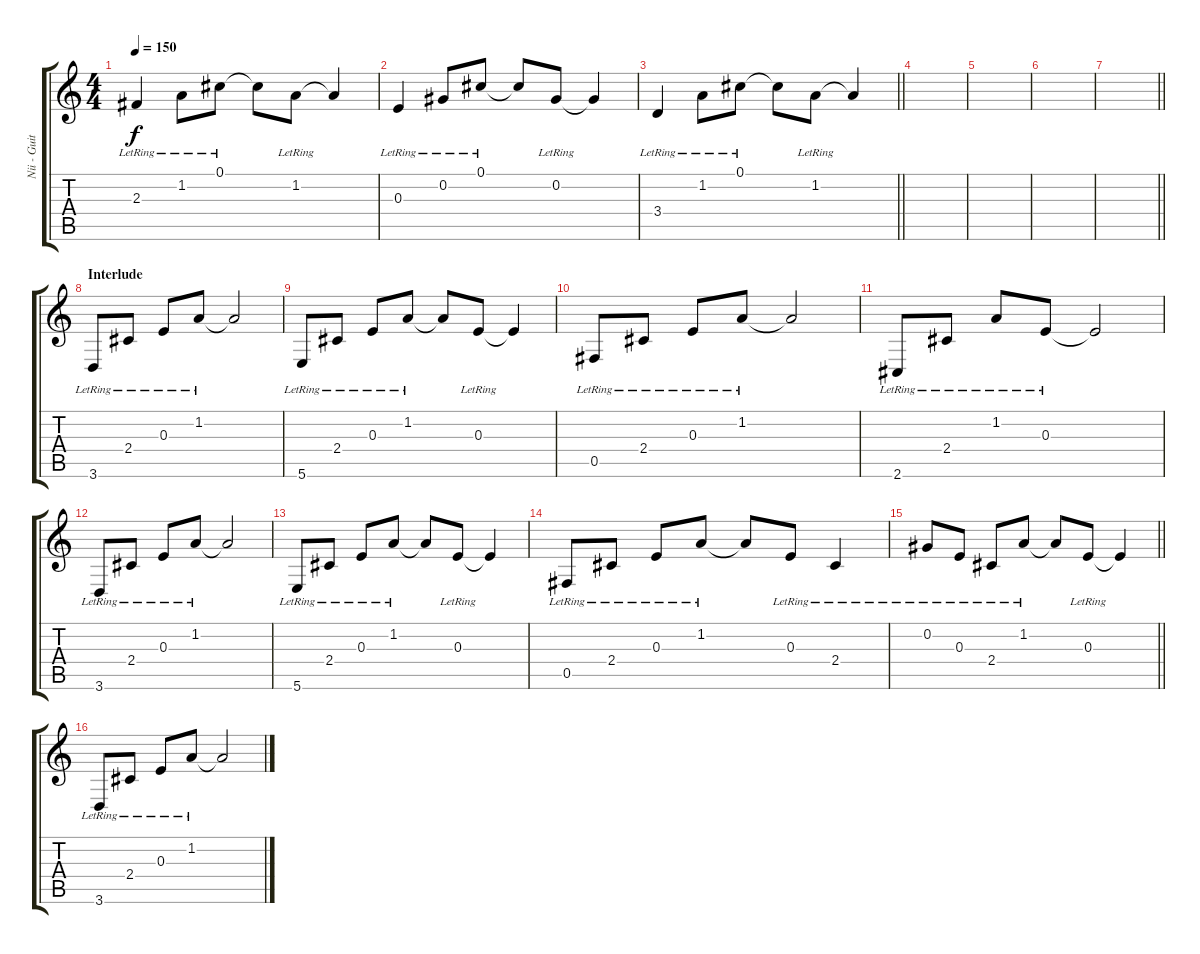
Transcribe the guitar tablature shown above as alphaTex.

\track ("Nii - Guitar 3" "Nii - Guit") {instrument distortionguitar}
\staff {score tabs}
\tuning (Db4 Ab3 E3 B2 Gb2 B1) {hide}
\ts (4 4)
\tempo 150
\clef g2
\ks c
2.3{lr}.4{dy f} 1.2{lr}.8 0.1{lr}.8 0.1{t}.8 1.2{lr}.8 1.2{t}.4 |
0.3{lr}.4 0.2{lr}.8 0.1{lr}.8 0.1{t}.8 0.2{lr}.8 0.2{t}.4 |
\barLineRight lightlight
3.4{lr}.4 1.2{lr}.8 0.1{lr}.8 0.1{t}.8 1.2{lr}.8 1.2{t}.4 |
|
|
|
\barLineRight lightlight
|
\section ("" "Interlude")
3.6{lr}.8 2.4{lr}.8 0.3{lr}.8 1.2{lr}.8 1.2{t}.2 |
5.6{lr}.8 2.4{lr}.8 0.3{lr}.8 1.2{lr}.8 1.2{t}.8 0.3{lr}.8 0.3{t}.4 |
0.5{lr}.8 2.4{lr}.8 0.3{lr}.8 1.2{lr}.8 1.2{t}.2 |
2.6{lr}.8 2.4{lr}.8 1.2{lr}.8 0.3{lr}.8 0.3{t}.2 |
3.6{lr}.8 2.4{lr}.8 0.3{lr}.8 1.2{lr}.8 1.2{t}.2 |
5.6{lr}.8 2.4{lr}.8 0.3{lr}.8 1.2{lr}.8 1.2{t}.8 0.3{lr}.8 0.3{t}.4 |
0.5{lr}.8 2.4{lr}.8 0.3{lr}.8 1.2{lr}.8 1.2{t}.8 0.3{lr}.8 2.4{lr}.4 |
\barLineRight lightlight
0.2{lr}.8 0.3{lr}.8 2.4{lr}.8 1.2{lr}.8 1.2{t}.8 0.3{lr}.8 0.3{t}.4 |
\section ("" "")
3.6{lr}.8 2.4{lr}.8 0.3{lr}.8 1.2{lr}.8 1.2{t}.2
